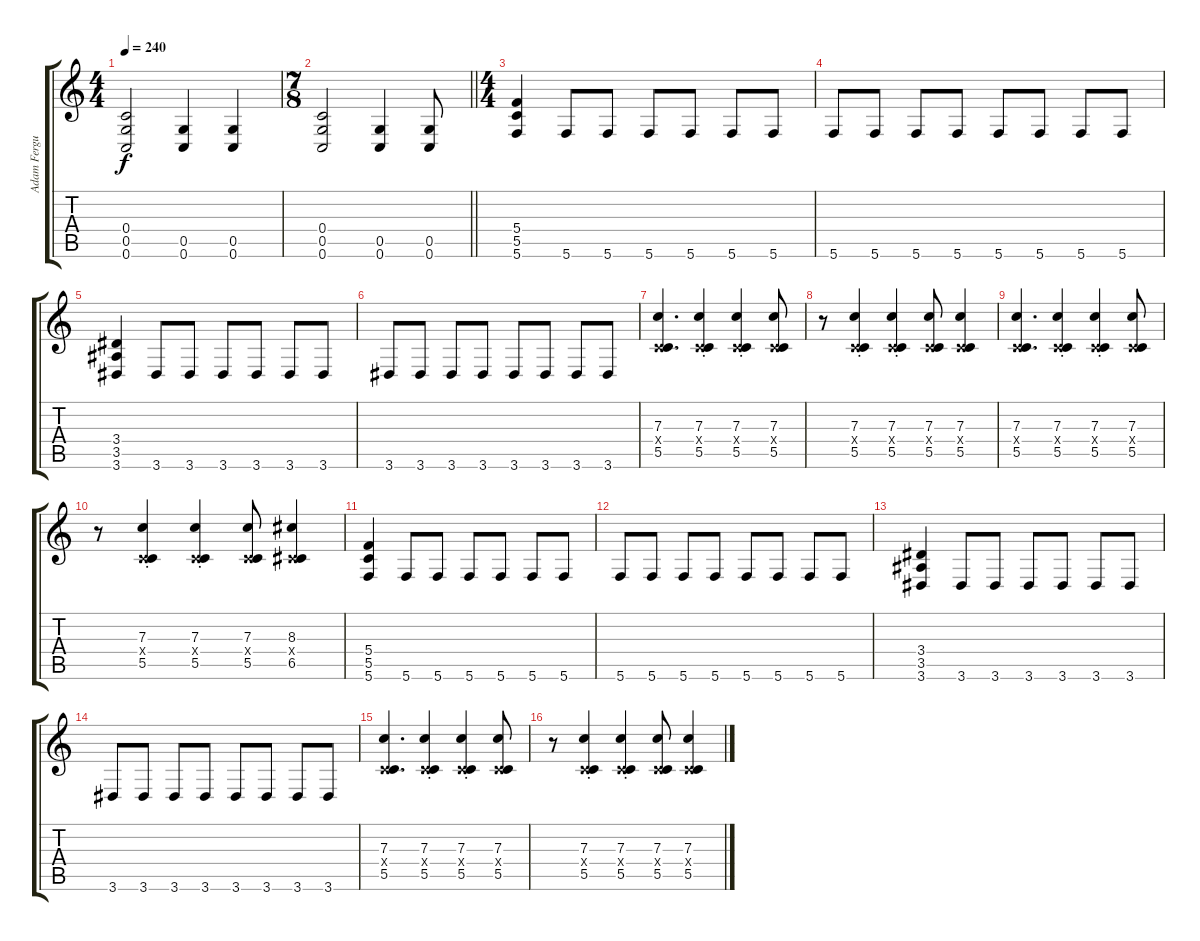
\track ("Adam Ferguson - Guitar" "Adam Fergu") {instrument distortionguitar}
\staff {score tabs}
\tuning (D4 A3 F3 C3 G2 C2) {hide}
\ts (4 4)
\tempo 240
\clef g2
\ks c
(0.4 0.5 0.6).2{dy f} (0.5 0.6).4 (0.5 0.6).4 |
\ts (7 8)
\barLineRight lightlight
(0.4 0.5 0.6).2 (0.5 0.6).4 (0.5 0.6).8 |
\ts (4 4)
(5.4 5.5 5.6).4 5.6.8 5.6.8 5.6.8 5.6.8 5.6.8 5.6.8 |
5.6.8 5.6.8 5.6.8 5.6.8 5.6.8 5.6.8 5.6.8 5.6.8 |
(3.4 3.5 3.6).4 3.6.8 3.6.8 3.6.8 3.6.8 3.6.8 3.6.8 |
3.6.8 3.6.8 3.6.8 3.6.8 3.6.8 3.6.8 3.6.8 3.6.8 |
(7.3 0.4{x} 5.5).4{d} (7.3{st} 0.4{x} 5.5{st}).4 (7.3{st} 0.4{x} 5.5{st}).4 (7.3 0.4{x} 5.5).8 |
r.8 (7.3{st} 0.4{x} 5.5{st}).4 (7.3{st} 0.4{x} 5.5{st}).4 (7.3 0.4{x} 5.5).8 (7.3 0.4{x} 5.5).4 |
(7.3 0.4{x} 5.5).4{d} (7.3{st} 0.4{x} 5.5{st}).4 (7.3{st} 0.4{x} 5.5{st}).4 (7.3 0.4{x} 5.5).8 |
r.8 (7.3{st} 0.4{x} 5.5{st}).4 (7.3{st} 0.4{x} 5.5{st}).4 (7.3 0.4{x} 5.5).8 (8.3 0.4{x} 6.5).4 |
(5.4 5.5 5.6).4 5.6.8 5.6.8 5.6.8 5.6.8 5.6.8 5.6.8 |
5.6.8 5.6.8 5.6.8 5.6.8 5.6.8 5.6.8 5.6.8 5.6.8 |
(3.4 3.5 3.6).4 3.6.8 3.6.8 3.6.8 3.6.8 3.6.8 3.6.8 |
3.6.8 3.6.8 3.6.8 3.6.8 3.6.8 3.6.8 3.6.8 3.6.8 |
(7.3 0.4{x} 5.5).4{d} (7.3{st} 0.4{x} 5.5{st}).4 (7.3{st} 0.4{x} 5.5{st}).4 (7.3 0.4{x} 5.5).8 |
r.8 (7.3{st} 0.4{x} 5.5{st}).4 (7.3{st} 0.4{x} 5.5{st}).4 (7.3 0.4{x} 5.5).8 (7.3 0.4{x} 5.5).4
